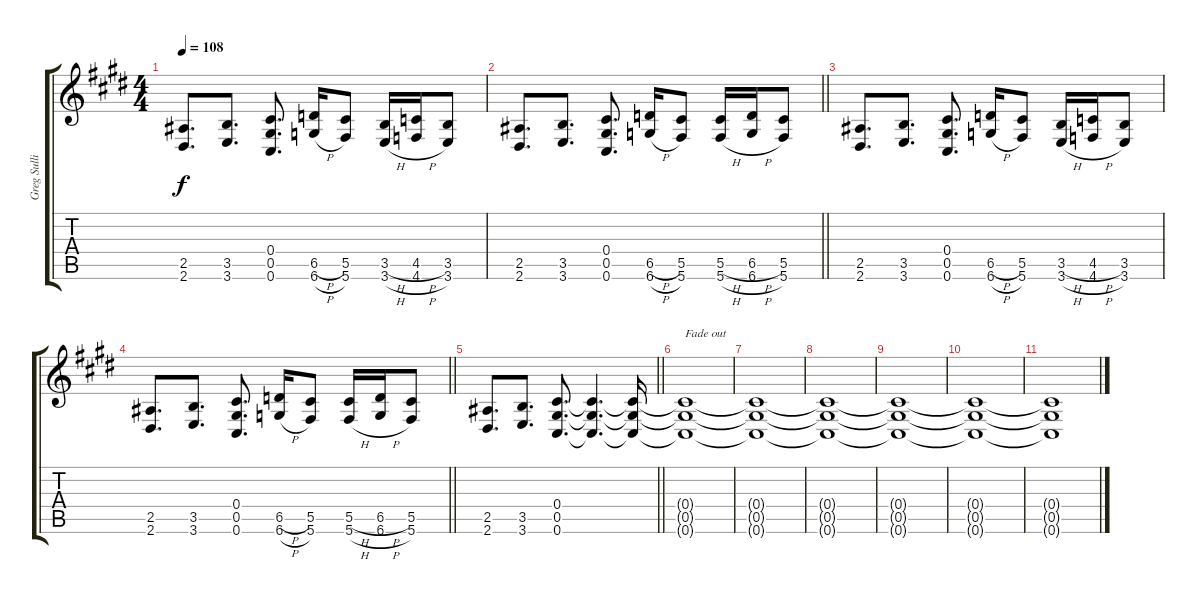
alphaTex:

\track ("Greg Sullivan " "Greg Sulli") {instrument overdrivenguitar}
\staff {score tabs}
\tuning (Eb4 Bb3 Gb3 Db3 Ab2 Db2) {hide}
\ts (4 4)
\tempo 108
\clef g2
\ks c#minor
(2.5 2.6).8{d dy f} (3.5 3.6).8{d} (0.4 0.5 0.6).8{d} (6.5{h} 6.6{h}).16 (5.5 5.6).8 (3.5{h} 3.6{h}).16 (4.5{h} 4.6{h}).16 (3.5 3.6).8 |
\barLineRight lightlight
(2.5 2.6).8{d} (3.5 3.6).8{d} (0.4 0.5 0.6).8{d} (6.5{h} 6.6{h}).16 (5.5 5.6).8 (5.5{h} 5.6{h}).16 (6.5{h} 6.6{h}).16 (5.5 5.6).8 |
(2.5 2.6).8{d} (3.5 3.6).8{d} (0.4 0.5 0.6).8{d} (6.5{h} 6.6{h}).16 (5.5 5.6).8 (3.5{h} 3.6{h}).16 (4.5{h} 4.6{h}).16 (3.5 3.6).8 |
\barLineRight lightlight
(2.5 2.6).8{d} (3.5 3.6).8{d} (0.4 0.5 0.6).8{d} (6.5{h} 6.6{h}).16 (5.5 5.6).8 (5.5{h} 5.6{h}).16 (6.5{h} 6.6{h}).16 (5.5 5.6).8 |
\barLineRight lightlight
(2.5 2.6).8{d} (3.5 3.6).8{d} (0.4 0.5 0.6).8{d} (0.4{t} 0.5{t} 0.6{t}).4{d} (0.4{t} 0.5{t} 0.6{t}).16 |
(0.4{t} 0.5{t} 0.6{t}).1{txt "Fade out " volume 0} |
(0.4{t} 0.5{t} 0.6{t}).1 |
(0.4{t} 0.5{t} 0.6{t}).1 |
(0.4{t} 0.5{t} 0.6{t}).1 |
(0.4{t} 0.5{t} 0.6{t}).1 |
(0.4{t} 0.5{t} 0.6{t}).1
